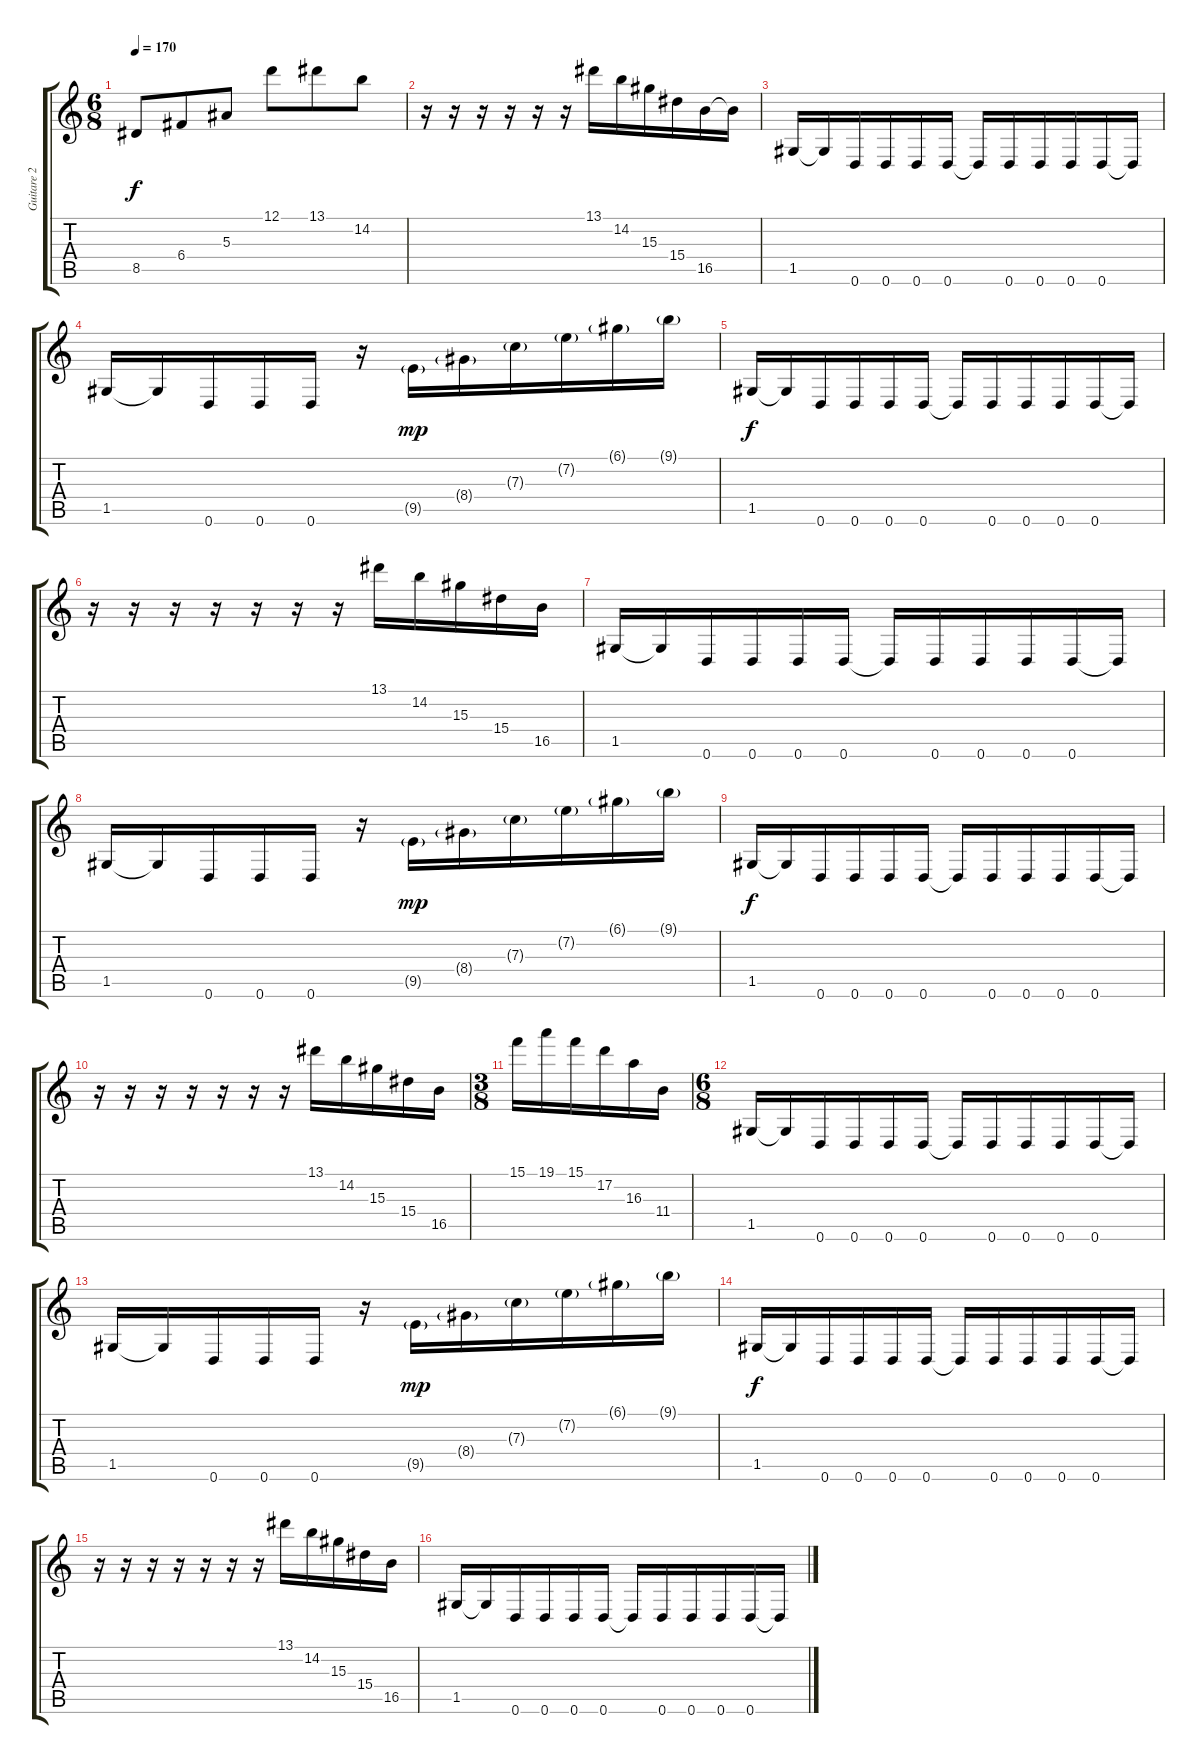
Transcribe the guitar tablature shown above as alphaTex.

\track ("Guitare 2" "Guitare 2") {instrument distortionguitar}
\staff {score tabs}
\tuning (D4 A3 F3 C3 G2 D2) {hide}
\ts (6 8)
\tempo 170
\clef g2
\ks c
8.5.8{dy f} 6.4.8 5.3.8 12.1.8 13.1.8 14.2.8 |
r.16 r.16 r.16 r.16 r.16 r.16 13.1.16 14.2.16 15.3.16 15.4.16 16.5.16 16.5{t}.16 |
1.5.16 1.5{t}.16 0.6.16 0.6.16 0.6.16 0.6.16 0.6{t}.16 0.6.16 0.6.16 0.6.16 0.6.16 0.6{t}.16 |
1.5.16 1.5{t}.16 0.6.16 0.6.16 0.6.16 r.16 9.5{g}.16{dy mp} 8.4{g}.16 7.3{g}.16 7.2{g}.16 6.1{g}.16 9.1{g}.16 |
1.5.16{dy f} 1.5{t}.16 0.6.16 0.6.16 0.6.16 0.6.16 0.6{t}.16 0.6.16 0.6.16 0.6.16 0.6.16 0.6{t}.16 |
r.16 r.16 r.16 r.16 r.16 r.16 r.16 13.1.16 14.2.16 15.3.16 15.4.16 16.5.16 |
1.5.16 1.5{t}.16 0.6.16 0.6.16 0.6.16 0.6.16 0.6{t}.16 0.6.16 0.6.16 0.6.16 0.6.16 0.6{t}.16 |
1.5.16 1.5{t}.16 0.6.16 0.6.16 0.6.16 r.16 9.5{g}.16{dy mp} 8.4{g}.16 7.3{g}.16 7.2{g}.16 6.1{g}.16 9.1{g}.16 |
1.5.16{dy f} 1.5{t}.16 0.6.16 0.6.16 0.6.16 0.6.16 0.6{t}.16 0.6.16 0.6.16 0.6.16 0.6.16 0.6{t}.16 |
r.16 r.16 r.16 r.16 r.16 r.16 r.16 13.1.16 14.2.16 15.3.16 15.4.16 16.5.16 |
\ts (3 8)
15.1.16 19.1.16 15.1.16 17.2.16 16.3.16 11.4.16 |
\ts (6 8)
1.5.16 1.5{t}.16 0.6.16 0.6.16 0.6.16 0.6.16 0.6{t}.16 0.6.16 0.6.16 0.6.16 0.6.16 0.6{t}.16 |
1.5.16 1.5{t}.16 0.6.16 0.6.16 0.6.16 r.16 9.5{g}.16{dy mp} 8.4{g}.16 7.3{g}.16 7.2{g}.16 6.1{g}.16 9.1{g}.16 |
1.5.16{dy f} 1.5{t}.16 0.6.16 0.6.16 0.6.16 0.6.16 0.6{t}.16 0.6.16 0.6.16 0.6.16 0.6.16 0.6{t}.16 |
r.16 r.16 r.16 r.16 r.16 r.16 r.16 13.1.16 14.2.16 15.3.16 15.4.16 16.5.16 |
1.5.16 1.5{t}.16 0.6.16 0.6.16 0.6.16 0.6.16 0.6{t}.16 0.6.16 0.6.16 0.6.16 0.6.16 0.6{t}.16
